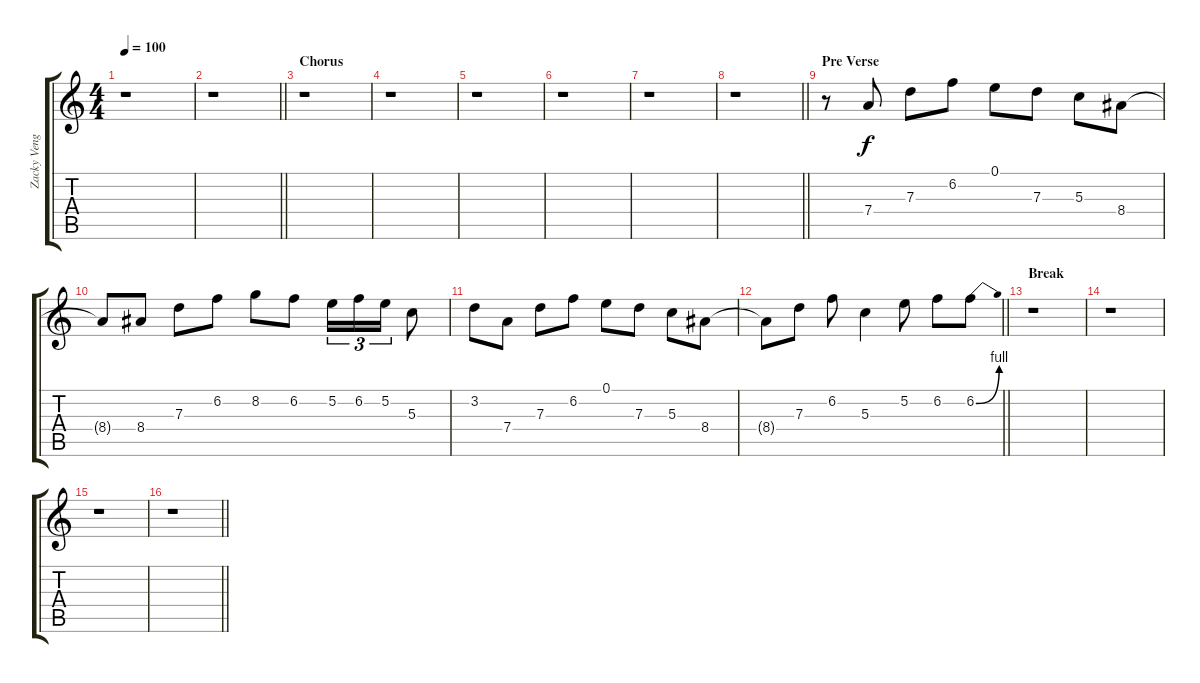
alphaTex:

\track ("Zacky Vengeance Panned" "Zacky Veng") {instrument distortionguitar}
\staff {score tabs}
\tuning (E4 B3 G3 D3 A2 D2) {hide}
\ts (4 4)
\tempo 100
\clef g2
\ks c
r.1{dy f} |
\barLineRight lightlight
r.1 |
\section ("" "Chorus")
r.1 |
r.1 |
r.1 |
r.1 |
r.1 |
\barLineRight lightlight
r.1 |
\section ("" "Pre Verse")
r.8 7.4.8 7.3.8 6.2.8 0.1.8 7.3.8 5.3.8 8.4.8 |
8.4{t}.8 8.4.8 7.3.8 6.2.8 8.2.8 6.2.8 5.2.16{tu (3 2)} 6.2.16{tu (3 2)} 5.2.16{tu (3 2)} 5.3.8 |
3.2.8 7.4.8 7.3.8 6.2.8 0.1.8 7.3.8 5.3.8 8.4.8 |
\barLineRight lightlight
8.4{t}.8 7.3.8 6.2.8 5.3.4 5.2.8 6.2.8 6.2{be (bend 0 0 60 4)}.8 |
\section ("" "Break")
r.1 |
r.1 |
r.1 |
\barLineRight lightlight
r.1
